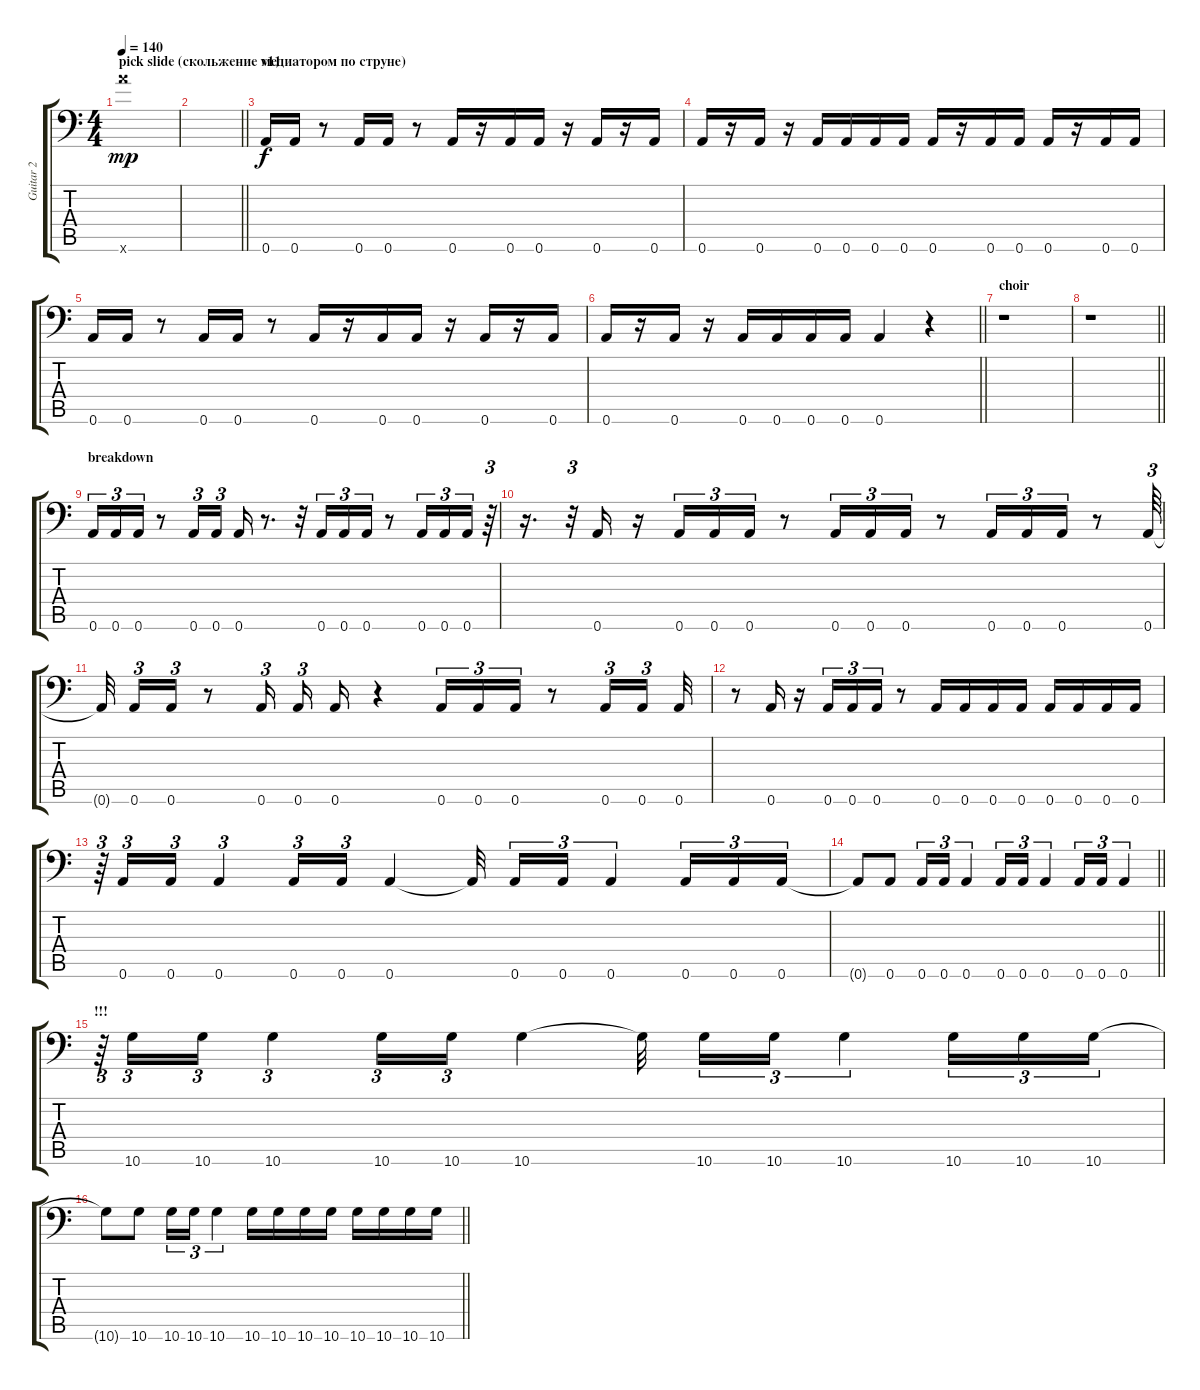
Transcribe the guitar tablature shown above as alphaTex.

\track ("Guitar 2" "Guitar 2") {instrument distortionguitar}
\staff {score tabs}
\tuning (B3 G3 D3 A2 E2 A1) {hide}
\ts (4 4)
\section ("" "pick slide (скольжение медиатором по струне)")
\tempo 140
\clef f4
\ks c
24.6{x}.1{dy mp} |
\barLineRight lightlight
|
\section ("" "v11")
0.6.16{dy f} 0.6.16 r.8 0.6.16 0.6.16 r.8 0.6.16 r.16 0.6.16 0.6.16 r.16 0.6.16 r.16 0.6.16 |
0.6.16 r.16 0.6.16 r.16 0.6.16 0.6.16 0.6.16 0.6.16 0.6.16 r.16 0.6.16 0.6.16 0.6.16 r.16 0.6.16 0.6.16 |
0.6.16 0.6.16 r.8 0.6.16 0.6.16 r.8 0.6.16 r.16 0.6.16 0.6.16 r.16 0.6.16 r.16 0.6.16 |
\barLineRight lightlight
0.6.16 r.16 0.6.16 r.16 0.6.16 0.6.16 0.6.16 0.6.16 0.6.4 r.4 |
\section ("" "choir")
r.1 |
\barLineRight lightlight
r.1 |
\section ("" "breakdown")
0.6.16{tu (3 2)} 0.6.16{tu (3 2)} 0.6.16{tu (3 2)} r.8 0.6.16{tu (3 2)} 0.6.16{tu (3 2) beam splitsecondary} 0.6.16 r.8{d} r.32 0.6.16{tu (3 2)} 0.6.16{tu (3 2)} 0.6.16{tu (3 2)} r.8 0.6.16{tu (3 2)} 0.6.16{tu (3 2)} 0.6.16{tu (3 2)} r.64{tu (3 2)} |
r.16{d} r.32{tu (3 2)} 0.6.16 r.16 0.6.16{tu (3 2)} 0.6.16{tu (3 2)} 0.6.16{tu (3 2)} r.8 0.6.16{tu (3 2)} 0.6.16{tu (3 2)} 0.6.16{tu (3 2)} r.8 0.6.16{tu (3 2)} 0.6.16{tu (3 2)} 0.6.16{tu (3 2)} r.8 0.6.64{tu (3 2)} |
0.6{t}.32{beam splitsecondary} 0.6.16{tu (3 2)} 0.6.16{tu (3 2)} r.8 0.6.16{tu (3 2)} 0.6.16{tu (3 2)} 0.6.16 r.4 0.6.16{tu (3 2)} 0.6.16{tu (3 2)} 0.6.16{tu (3 2)} r.8 0.6.16{tu (3 2)} 0.6.16{tu (3 2) beam splitsecondary} 0.6.32 |
r.8 0.6.16 r.16 0.6.16{tu (3 2)} 0.6.16{tu (3 2)} 0.6.16{tu (3 2)} r.8 0.6.16 0.6.16 0.6.16 0.6.16 0.6.16 0.6.16 0.6.16 0.6.16 |
r.64{tu (3 2)} 0.6.16{tu (3 2)} 0.6.16{tu (3 2)} 0.6.4{tu (3 2)} 0.6.16{tu (3 2)} 0.6.16{tu (3 2)} 0.6.4 0.6{t}.32{beam splitsecondary} 0.6.16{tu (3 2)} 0.6.16{tu (3 2)} 0.6.4{tu (3 2)} 0.6.16{tu (3 2)} 0.6.16{tu (3 2)} 0.6.16{tu (3 2)} |
\barLineRight lightlight
0.6{t}.8 0.6.8 0.6.16{tu (3 2)} 0.6.16{tu (3 2)} 0.6.4{tu (3 2)} 0.6.16{tu (3 2)} 0.6.16{tu (3 2)} 0.6.4{tu (3 2)} 0.6.16{tu (3 2)} 0.6.16{tu (3 2)} 0.6.4{tu (3 2)} |
\section ("" "!!!")
r.64{tu (3 2)} 10.6.16{tu (3 2)} 10.6.16{tu (3 2)} 10.6.4{tu (3 2)} 10.6.16{tu (3 2)} 10.6.16{tu (3 2)} 10.6.4 10.6{t}.32{beam splitsecondary} 10.6.16{tu (3 2)} 10.6.16{tu (3 2)} 10.6.4{tu (3 2)} 10.6.16{tu (3 2)} 10.6.16{tu (3 2)} 10.6.16{tu (3 2)} |
\barLineRight lightlight
10.6{t}.8 10.6.8 10.6.16{tu (3 2)} 10.6.16{tu (3 2)} 10.6.4{tu (3 2)} 10.6.16 10.6.16 10.6.16 10.6.16 10.6.16 10.6.16 10.6.16 10.6.16
